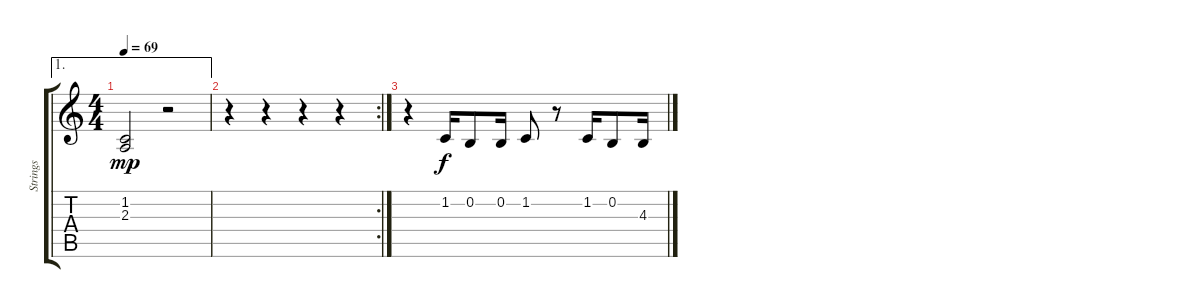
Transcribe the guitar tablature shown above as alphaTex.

\track ("Strings" "Strings") {instrument stringensemble1}
\staff {score tabs}
\tuning (E4 B3 G3 D3 A2 E2) {hide}
\ae 1
\ts (4 4)
\tempo 69
\clef g2
\ks c
(1.2 2.3).2{dy mp} r.2 |
\rc 2
r.4 r.4 r.4 r.4 |
r.4{volume 0} 1.2.16{dy f} 0.2.8 0.2.16 1.2.8 r.8 1.2.16 0.2.8 4.3.16
